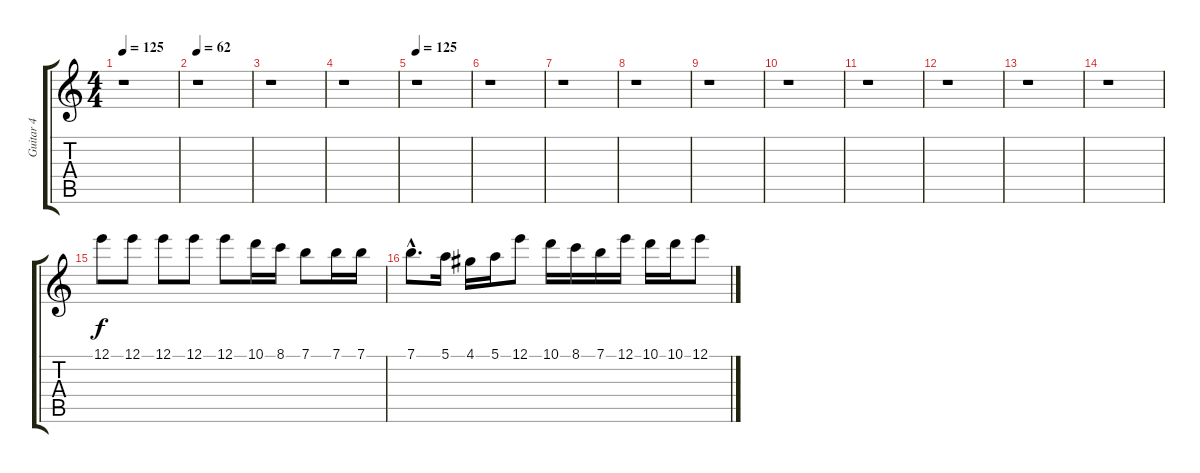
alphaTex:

\track ("Guitar 4" "Guitar 4") {instrument distortionguitar}
\staff {score tabs}
\tuning (E4 B3 G3 D3 A2 E2) {hide}
\ts (4 4)
\tempo 125
\clef g2
\ks c
r.1{dy f instrument distortionguitar} |
\tempo 62
r.1 |
r.1 |
r.1 |
\tempo 125
r.1 |
r.1 |
r.1 |
r.1 |
r.1 |
r.1 |
r.1 |
r.1 |
r.1 |
r.1 |
12.1.8 12.1.8 12.1.8 12.1.8 12.1.8 10.1.16 8.1.16 7.1.8 7.1.16 7.1.16 |
7.1{hac}.8{d} 5.1.16 4.1.16 5.1.16 12.1.8 10.1.16 8.1.16 7.1.16 12.1.16 10.1.16 10.1.16 12.1.8
